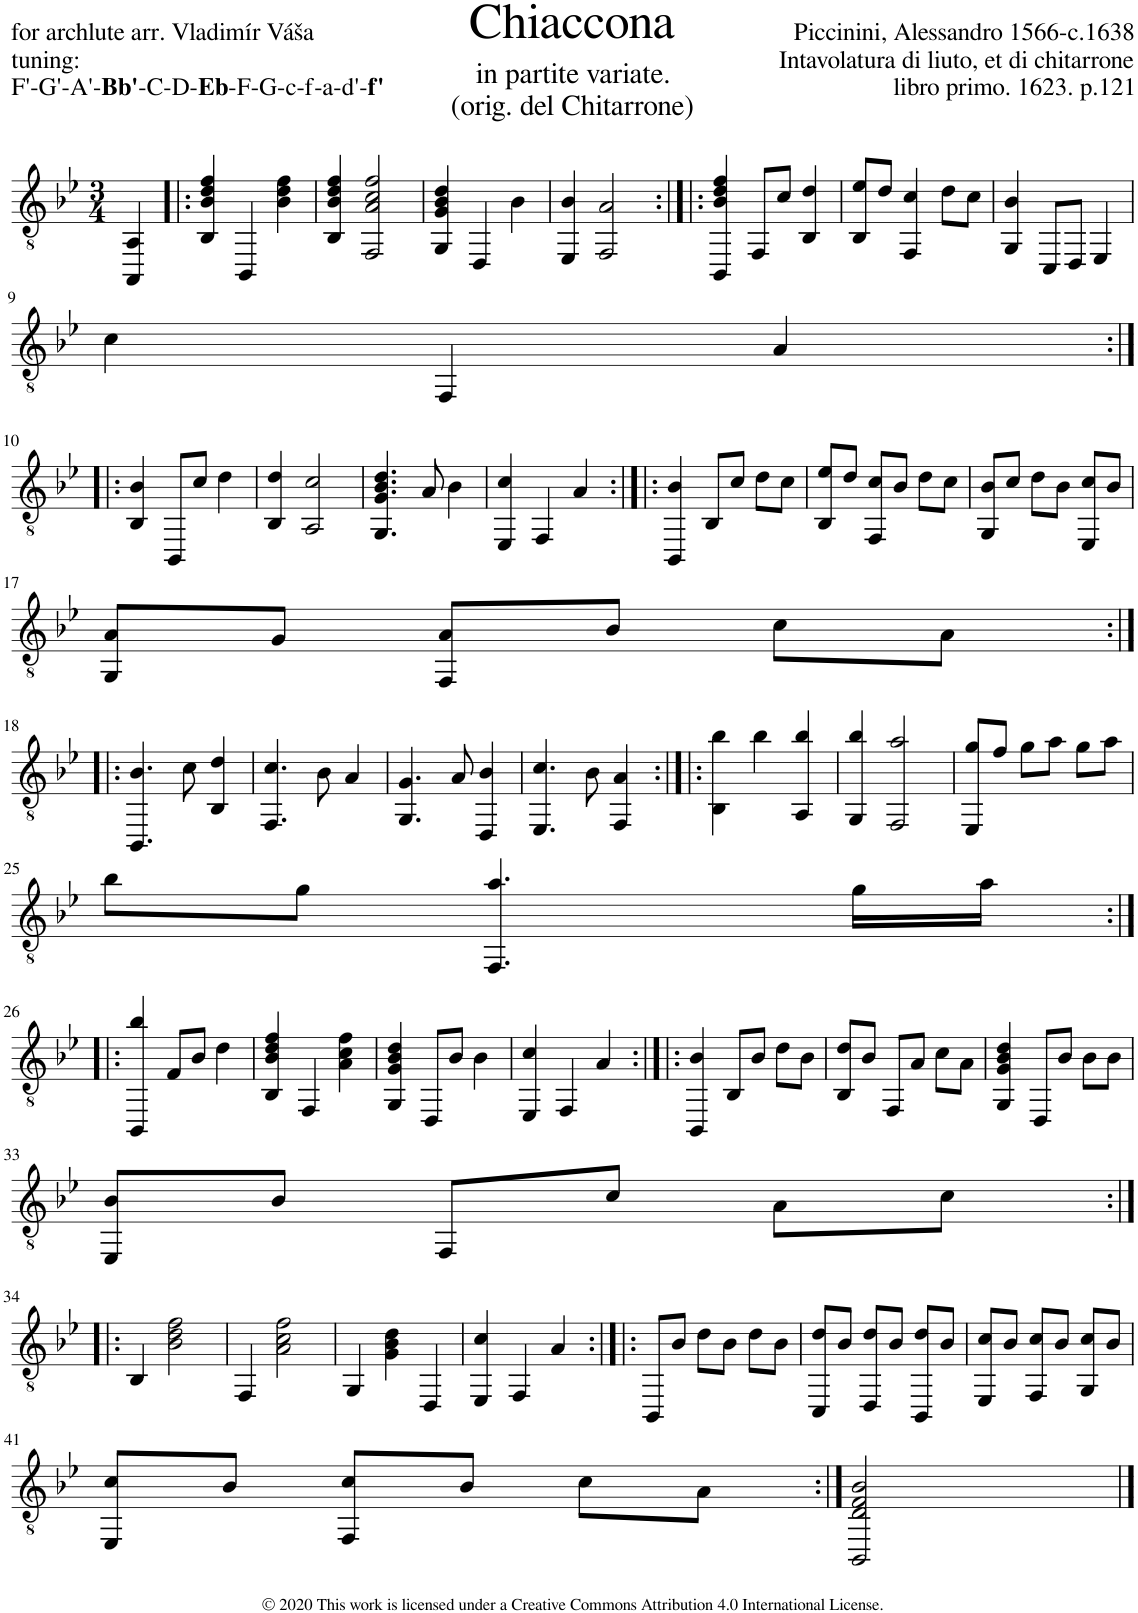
**kern
*part1
*staff1
*I"Arciloutna
*I'A. lout.
*clefGv2
*k[b-e-]
*M3/4
=1
4AAA/ 4AA/
=2!|:
4BB-/ 4B-/ 4d/ 4f/
4BBB-/
4B-\ 4d\ 4f\
=3
4BB-/ 4B-/ 4d/ 4f/
2FF/ 2A/ 2c/ 2f/
=4
4GG/ 4G/ 4B-/ 4d/
4DD/
4B-\
=5
4EE-/ 4B-/
2FF/ 2A/
=6:|!|:
4BBB-/ 4B-/ 4d/ 4f/
8FF/L
8c/J
4BB-/ 4d/
=7
8BB-/ 8e-/L
8d/J
4FF/ 4c/
8d\L
8c\J
=8
4GG/ 4B-/
8CC/L
8DD/J
4EE-/
!!LO:LB:g=z
=9
4c\
4FF/
4A/
!!LO:LB:g=z
=10:|!|:
4BB-/ 4B-/
8BBB-/L
8c/J
4d\
=11
4BB-/ 4d/
2AA/ 2c/
=12
4.GG/ 4.G/ 4.B-/ 4.d/
8A/
4B-\
=13
4EE-/ 4c/
4FF/
4A/
=14:|!|:
4BBB-/ 4B-/
8BB-/L
8c/J
8d\L
8c\J
=15
8BB-/ 8e-/L
8d/J
8FF/ 8c/L
8B-/J
8d\L
8c\J
=16
8GG/ 8B-/L
8c/J
8d\L
8B-\J
8EE-/ 8c/L
8B-/J
!!LO:LB:g=z
=17
8GG/ 8A/L
8G/J
8FF/ 8A/L
8B-/J
8c\L
8A\J
!!LO:LB:g=z
=18:|!|:
4.BBB-/ 4.B-/
8c\
4BB-/ 4d/
=19
4.FF/ 4.c/
8B-\
4A/
=20
4.GG/ 4.G/
8A/
4DD/ 4B-/
=21
4.EE-/ 4.c/
8B-\
4FF/ 4A/
=22:|!|:
4BB-\ 4b-\
4b-\
4AA/ 4b-/
=23
4GG/ 4b-/
2FF/ 2a/
=24
8EE-/ 8g/L
8f/J
8g\L
8a\J
8g\L
8a\J
!!LO:LB:g=z
=25
8b-\L
8g\J
4.FF/ 4.a/
16g\LL
16a\JJ
!!LO:LB:g=z
=26:|!|:
4BBB-/ 4b-/
8F/L
8B-/J
4d\
=27
4BB-/ 4B-/ 4d/ 4f/
4FF/
4A\ 4c\ 4f\
=28
4GG/ 4G/ 4B-/ 4d/
8DD/L
8B-/J
4B-\
=29
4EE-/ 4c/
4FF/
4A/
=30:|!|:
4BBB-/ 4B-/
8BB-/L
8B-/J
8d\L
8B-\J
=31
8BB-/ 8d/L
8B-/J
8FF/L
8A/J
8c\L
8A\J
=32
4GG/ 4G/ 4B-/ 4d/
8DD/L
8B-/J
8B-\L
8B-\J
!!LO:LB:g=z
=33
8EE-/ 8B-/L
8B-/J
8FF/L
8c/J
8A\L
8c\J
!!LO:LB:g=z
=34:|!|:
4BB-/
2B-\ 2d\ 2f\
=35
4FF/
2A\ 2c\ 2f\
=36
4GG/
4G\ 4B-\ 4d\
4DD/
=37
4EE-/ 4c/
4FF/
4A/
=38:|!|:
8BBB-/L
8B-/J
8d\L
8B-\J
8d\L
8B-\J
=39
8CC/ 8d/L
8B-/J
8DD/ 8d/L
8B-/J
8BBB-/ 8d/L
8B-/J
=40
8EE-/ 8c/L
8B-/J
8FF/ 8c/L
8B-/J
8GG/ 8c/L
8B-/J
!!LO:LB:g=z
=41
8EE-/ 8c/L
8B-/J
8FF/ 8c/L
8B-/J
8c\L
8A\J
=42:|!
2BBB-/ 2D/ 2F/ 2B-/
==
*-
